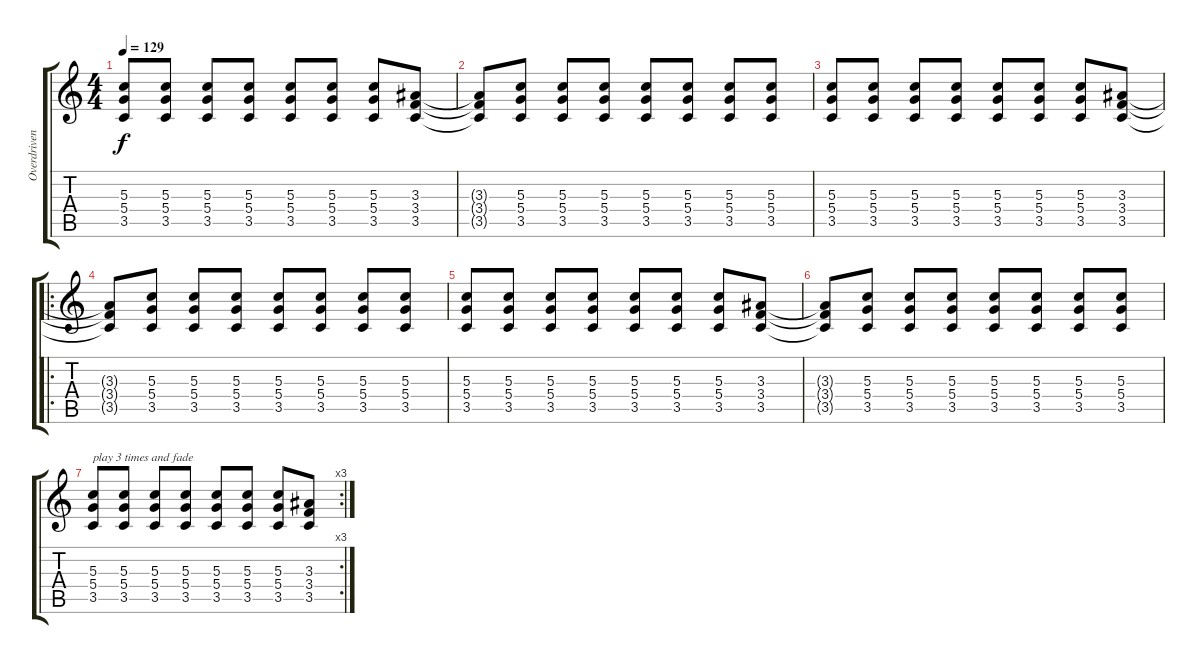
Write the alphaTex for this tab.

\track ("Overdriven Guitar" "Overdriven") {instrument overdrivenguitar}
\staff {score tabs}
\tuning (E4 B3 G3 D3 A2 E2) {hide}
\ts (4 4)
\tempo 129
\clef g2
\ks c
(5.3 5.4 3.5).8{dy f} (5.3 5.4 3.5).8 (5.3 5.4 3.5).8 (5.3 5.4 3.5).8 (5.3 5.4 3.5).8 (5.3 5.4 3.5).8 (5.3 5.4 3.5).8 (3.3 3.4 3.5).8 |
(3.3{t} 3.4{t} 3.5{t}).8 (5.3 5.4 3.5).8 (5.3 5.4 3.5).8 (5.3 5.4 3.5).8 (5.3 5.4 3.5).8 (5.3 5.4 3.5).8 (5.3 5.4 3.5).8 (5.3 5.4 3.5).8 |
(5.3 5.4 3.5).8 (5.3 5.4 3.5).8 (5.3 5.4 3.5).8 (5.3 5.4 3.5).8 (5.3 5.4 3.5).8 (5.3 5.4 3.5).8 (5.3 5.4 3.5).8 (3.3 3.4 3.5).8 |
\ro
(3.3{t} 3.4{t} 3.5{t}).8 (5.3 5.4 3.5).8 (5.3 5.4 3.5).8 (5.3 5.4 3.5).8 (5.3 5.4 3.5).8 (5.3 5.4 3.5).8 (5.3 5.4 3.5).8 (5.3 5.4 3.5).8 |
(5.3 5.4 3.5).8 (5.3 5.4 3.5).8 (5.3 5.4 3.5).8 (5.3 5.4 3.5).8 (5.3 5.4 3.5).8 (5.3 5.4 3.5).8 (5.3 5.4 3.5).8 (3.3 3.4 3.5).8 |
(3.3{t} 3.4{t} 3.5{t}).8 (5.3 5.4 3.5).8 (5.3 5.4 3.5).8 (5.3 5.4 3.5).8 (5.3 5.4 3.5).8 (5.3 5.4 3.5).8 (5.3 5.4 3.5).8 (5.3 5.4 3.5).8 |
\rc 3
(5.3 5.4 3.5).8{txt "play 3 times and fade"} (5.3 5.4 3.5).8 (5.3 5.4 3.5).8 (5.3 5.4 3.5).8 (5.3 5.4 3.5).8 (5.3 5.4 3.5).8 (5.3 5.4 3.5).8 (3.3 3.4 3.5).8
